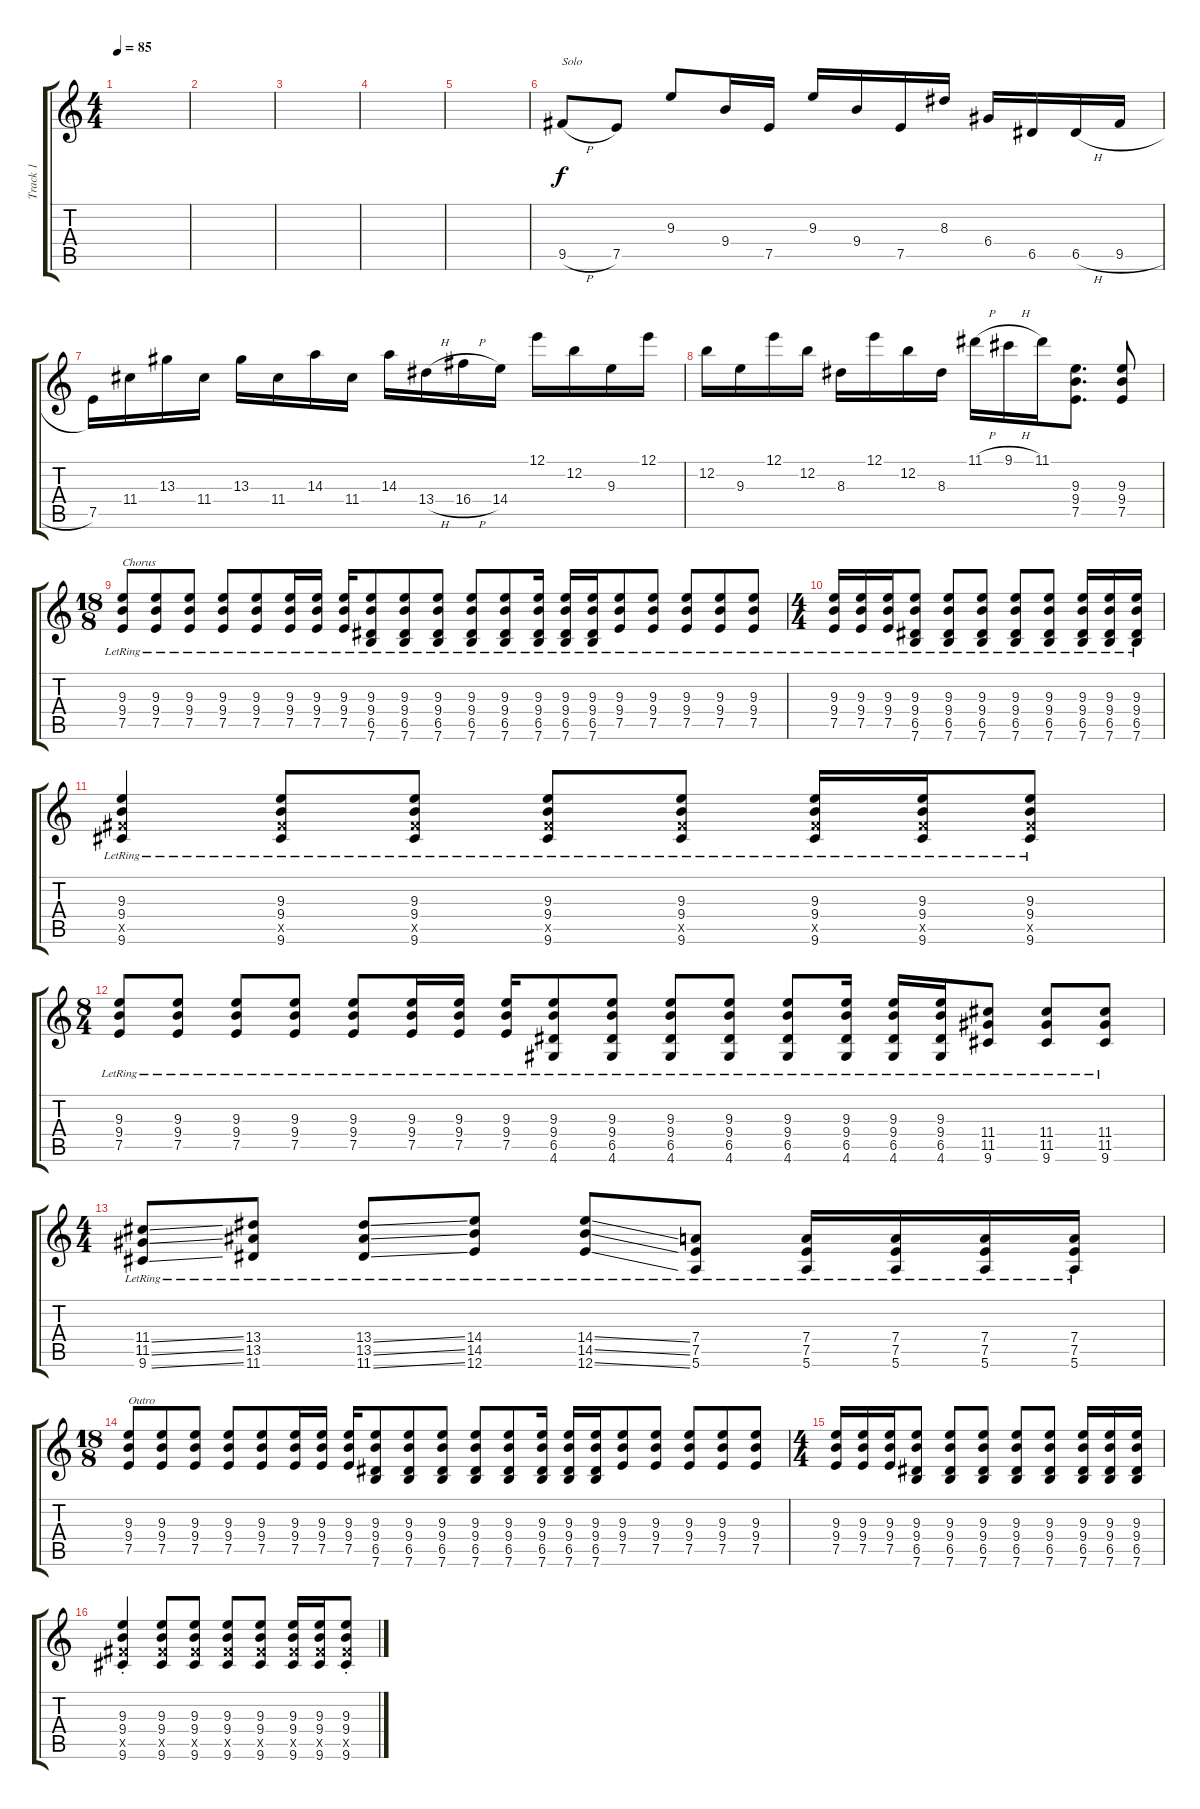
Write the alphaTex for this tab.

\track ("Track 1" "Track 1") {instrument acousticguitarsteel}
\staff {score tabs}
\tuning (E4 B3 G3 D3 A2 E2) {hide}
\ts (4 4)
\tempo 85
\clef g2
\ks c
|
|
|
|
|
9.5{h}.8{txt "Solo"} 7.5.8 9.3.8 9.4.16 7.5.16 9.3.16 9.4.16 7.5.16 8.3.16 6.4.16 6.5.16 6.5{h}.16 9.5{h}.16 |
7.5.16 11.4.16 13.3.16 11.4.16 13.3.16 11.4.16 14.3.16 11.4.16 14.3.16 13.4{h}.16 16.4{h}.16 14.4.16 12.1.16 12.2.16 9.3.16 12.1.16 |
12.2.16 9.3.16 12.1.16 12.2.16 8.3.16 12.1.16 12.2.16 8.3.16 11.1{h}.16 9.1{h}.16 11.1.16 (9.3 9.4 7.5).8{d} (9.3 9.4 7.5).8 |
\ts (18 8)
(9.3{lr} 9.4{lr} 7.5{lr}).8{txt "Chorus"} (9.3{lr} 9.4{lr} 7.5{lr}).8 (9.3{lr} 9.4{lr} 7.5{lr}).8 (9.3{lr} 9.4{lr} 7.5{lr}).8 (9.3{lr} 9.4{lr} 7.5{lr}).8 (9.3{lr} 9.4{lr} 7.5{lr}).16 (9.3{lr} 9.4{lr} 7.5{lr}).16 (9.3{lr} 9.4{lr} 7.5{lr}).16 (9.3{lr} 9.4{lr} 6.5{lr} 7.6{lr}).8 (9.3{lr} 9.4{lr} 6.5{lr} 7.6{lr}).8 (9.3{lr} 9.4{lr} 6.5{lr} 7.6{lr}).8 (9.3{lr} 9.4{lr} 6.5{lr} 7.6{lr}).8 (9.3{lr} 9.4{lr} 6.5{lr} 7.6{lr}).8 (9.3{lr} 9.4{lr} 6.5{lr} 7.6{lr}).16 (9.3{lr} 9.4{lr} 6.5{lr} 7.6{lr}).16 (9.3{lr} 9.4{lr} 6.5{lr} 7.6{lr}).16 (9.3{lr} 9.4{lr} 7.5{lr}).8 (9.3{lr} 9.4{lr} 7.5{lr}).8 (9.3{lr} 9.4{lr} 7.5{lr}).8 (9.3{lr} 9.4{lr} 7.5{lr}).8 (9.3{lr} 9.4{lr} 7.5{lr}).8 |
\ts (4 4)
(9.3{lr} 9.4{lr} 7.5{lr}).16 (9.3{lr} 9.4{lr} 7.5{lr}).16 (9.3{lr} 9.4{lr} 7.5{lr}).16 (9.3{lr} 9.4{lr} 6.5{lr} 7.6{lr}).8 (9.3{lr} 9.4{lr} 6.5{lr} 7.6{lr}).8 (9.3{lr} 9.4{lr} 6.5{lr} 7.6{lr}).8 (9.3{lr} 9.4{lr} 6.5{lr} 7.6{lr}).8 (9.3{lr} 9.4{lr} 6.5{lr} 7.6{lr}).8 (9.3{lr} 9.4{lr} 6.5{lr} 7.6{lr}).16 (9.3{lr} 9.4{lr} 6.5{lr} 7.6{lr}).16 (9.3{lr} 9.4{lr} 6.5{lr} 7.6{lr}).16 |
(9.3{lr} 9.4{lr} 9.5{x} 9.6{lr}).4 (9.3{lr} 9.4{lr} 9.5{x} 9.6{lr}).8 (9.3{lr} 9.4{lr} 9.5{x} 9.6{lr}).8 (9.3{lr} 9.4{lr} 9.5{x} 9.6{lr}).8 (9.3{lr} 9.4{lr} 9.5{x} 9.6{lr}).8 (9.3{lr} 9.4{lr} 9.5{x} 9.6{lr}).16 (9.3{lr} 9.4{lr} 9.5{x} 9.6{lr}).16 (9.3{lr} 9.4{lr} 9.5{x} 9.6{lr}).8 |
\ts (8 4)
(9.3{lr} 9.4{lr} 7.5{lr}).8 (9.3{lr} 9.4{lr} 7.5{lr}).8 (9.3{lr} 9.4{lr} 7.5{lr}).8 (9.3{lr} 9.4{lr} 7.5{lr}).8 (9.3{lr} 9.4{lr} 7.5{lr}).8 (9.3{lr} 9.4{lr} 7.5{lr}).16 (9.3{lr} 9.4{lr} 7.5{lr}).16 (9.3{lr} 9.4{lr} 7.5{lr}).16 (9.3{lr} 9.4{lr} 6.5{lr} 4.6{lr}).8 (9.3{lr} 9.4{lr} 6.5{lr} 4.6{lr}).8 (9.3{lr} 9.4{lr} 6.5{lr} 4.6{lr}).8 (9.3{lr} 9.4{lr} 6.5{lr} 4.6{lr}).8 (9.3{lr} 9.4{lr} 6.5{lr} 4.6{lr}).8 (9.3{lr} 9.4{lr} 6.5{lr} 4.6{lr}).16 (9.3{lr} 9.4{lr} 6.5{lr} 4.6{lr}).16 (9.3{lr} 9.4{lr} 6.5{lr} 4.6{lr}).16 (11.4{lr} 11.5{lr} 9.6{lr}).8 (11.4{lr} 11.5{lr} 9.6{lr}).8 (11.4{lr} 11.5{lr} 9.6{lr}).8 |
\ts (4 4)
(11.4{ss lr} 11.5{ss lr} 9.6{ss lr}).8 (13.4{lr} 13.5{lr} 11.6{lr}).8 (13.4{ss lr} 13.5{ss lr} 11.6{ss lr}).8 (14.4{lr} 14.5{lr} 12.6{lr}).8 (14.4{ss lr} 14.5{ss lr} 12.6{ss lr}).8 (7.4{lr} 7.5{lr} 5.6{lr}).8 (7.4{lr} 7.5{lr} 5.6{lr}).16 (7.4{lr} 7.5{lr} 5.6{lr}).16 (7.4{lr} 7.5{lr} 5.6{lr}).16 (7.4{lr} 7.5{lr} 5.6{lr}).16 |
\ts (18 8)
(9.3 9.4 7.5).8{txt "Outro"} (9.3 9.4 7.5).8 (9.3 9.4 7.5).8 (9.3 9.4 7.5).8 (9.3 9.4 7.5).8 (9.3 9.4 7.5).16 (9.3 9.4 7.5).16 (9.3 9.4 7.5).16 (9.3 9.4 6.5 7.6).8 (9.3 9.4 6.5 7.6).8 (9.3 9.4 6.5 7.6).8 (9.3 9.4 6.5 7.6).8 (9.3 9.4 6.5 7.6).8 (9.3 9.4 6.5 7.6).16 (9.3 9.4 6.5 7.6).16 (9.3 9.4 6.5 7.6).16 (9.3 9.4 7.5).8 (9.3 9.4 7.5).8 (9.3 9.4 7.5).8 (9.3 9.4 7.5).8 (9.3 9.4 7.5).8 |
\ts (4 4)
(9.3 9.4 7.5).16 (9.3 9.4 7.5).16 (9.3 9.4 7.5).16 (9.3 9.4 6.5 7.6).8 (9.3 9.4 6.5 7.6).8 (9.3 9.4 6.5 7.6).8 (9.3 9.4 6.5 7.6).8 (9.3 9.4 6.5 7.6).8 (9.3 9.4 6.5 7.6).16 (9.3 9.4 6.5 7.6).16 (9.3 9.4 6.5 7.6).16 |
(9.3{st} 9.4{st} 9.5{x} 9.6{st}).4 (9.3 9.4 9.5{x} 9.6).8 (9.3 9.4 9.5{x} 9.6).8 (9.3 9.4 9.5{x} 9.6).8 (9.3 9.4 9.5{x} 9.6).8 (9.3 9.4 9.5{x} 9.6).16 (9.3 9.4 9.5{x} 9.6).16 (9.3 9.4{st} 9.5{x} 9.6).8
